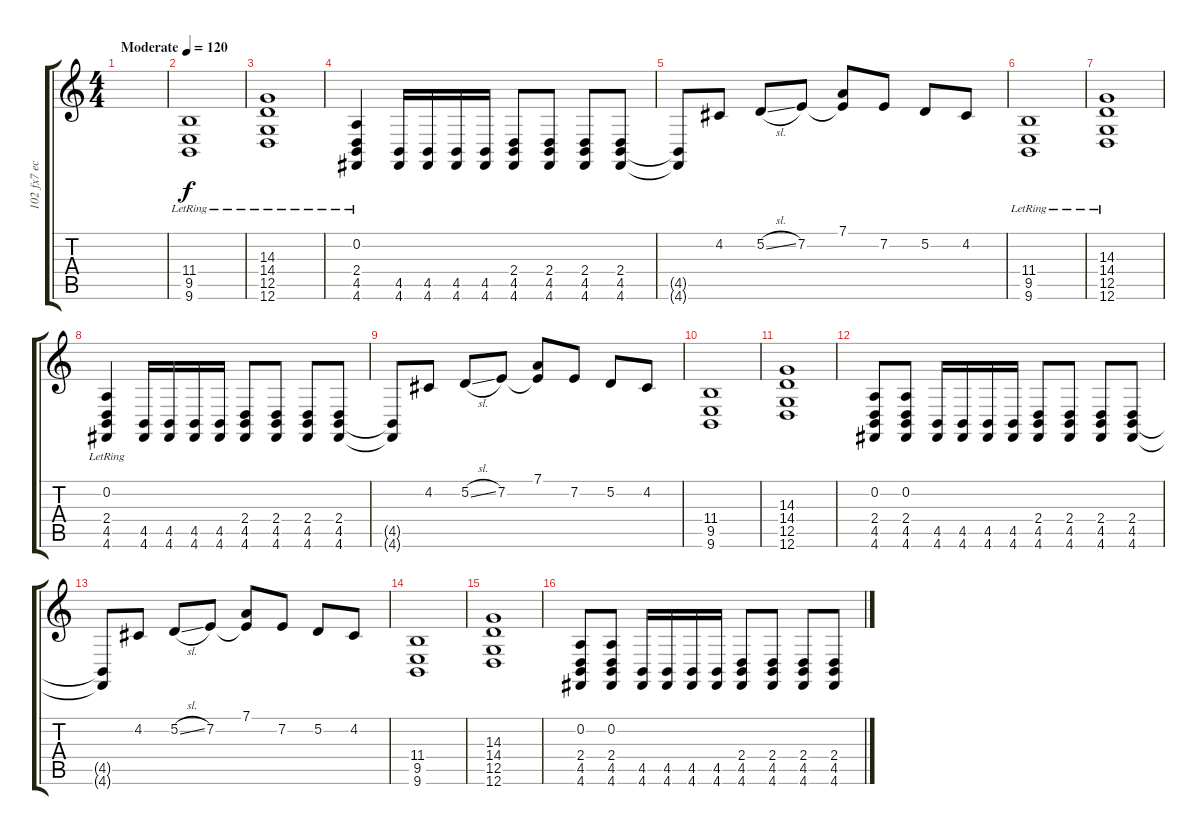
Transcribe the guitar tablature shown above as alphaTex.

\track ("102 fx7 echoes" "102 fx7 ec") {instrument fx7echoes}
\staff {score tabs}
\tuning (D4 A3 F3 C3 G2 D2) {hide}
\ts (4 4)
\tempo (120 "Moderate")
\clef g2
\ks c
|
(11.4{lr} 9.5{lr} 9.6{lr}).1 |
(14.3{lr} 14.4{lr} 12.5{lr} 12.6{lr}).1 |
(0.2{lr} 2.4{lr} 4.5{lr} 4.6{lr}).4 (4.5 4.6).16 (4.5 4.6).16 (4.5 4.6).16 (4.5 4.6).16 (2.4 4.5 4.6).8 (2.4 4.5 4.6).8 (2.4 4.5 4.6).8 (2.4 4.5 4.6).8 |
(4.5{t} 4.6{t}).8 4.2.8 5.2{sl}.8 7.2.8 (7.1 7.2{t}).8 7.2.8 5.2.8 4.2.8 |
(11.4{lr} 9.5{lr} 9.6{lr}).1 |
(14.3{lr} 14.4{lr} 12.5{lr} 12.6{lr}).1 |
(0.2{lr} 2.4{lr} 4.5{lr} 4.6{lr}).4 (4.5 4.6).16 (4.5 4.6).16 (4.5 4.6).16 (4.5 4.6).16 (2.4 4.5 4.6).8 (2.4 4.5 4.6).8 (2.4 4.5 4.6).8 (2.4 4.5 4.6).8 |
(4.5{t} 4.6{t}).8 4.2.8 5.2{sl}.8 7.2.8 (7.1 7.2{t}).8 7.2.8 5.2.8 4.2.8 |
(11.4 9.5 9.6).1{volume 6} |
(14.3 14.4 12.5 12.6).1 |
(0.2 2.4 4.5 4.6).8 (0.2 2.4 4.5 4.6).8 (4.5 4.6).16 (4.5 4.6).16 (4.5 4.6).16 (4.5 4.6).16 (2.4 4.5 4.6).8 (2.4 4.5 4.6).8 (2.4 4.5 4.6).8 (2.4 4.5 4.6).8 |
(4.5{t} 4.6{t}).8 4.2.8 5.2{sl}.8 7.2.8 (7.1 7.2{t}).8 7.2.8 5.2.8 4.2.8 |
(11.4 9.5 9.6).1 |
(14.3 14.4 12.5 12.6).1 |
(0.2 2.4 4.5 4.6).8 (0.2 2.4 4.5 4.6).8 (4.5 4.6).16 (4.5 4.6).16 (4.5 4.6).16 (4.5 4.6).16 (2.4 4.5 4.6).8 (2.4 4.5 4.6).8 (2.4 4.5 4.6).8 (2.4 4.5 4.6).8
